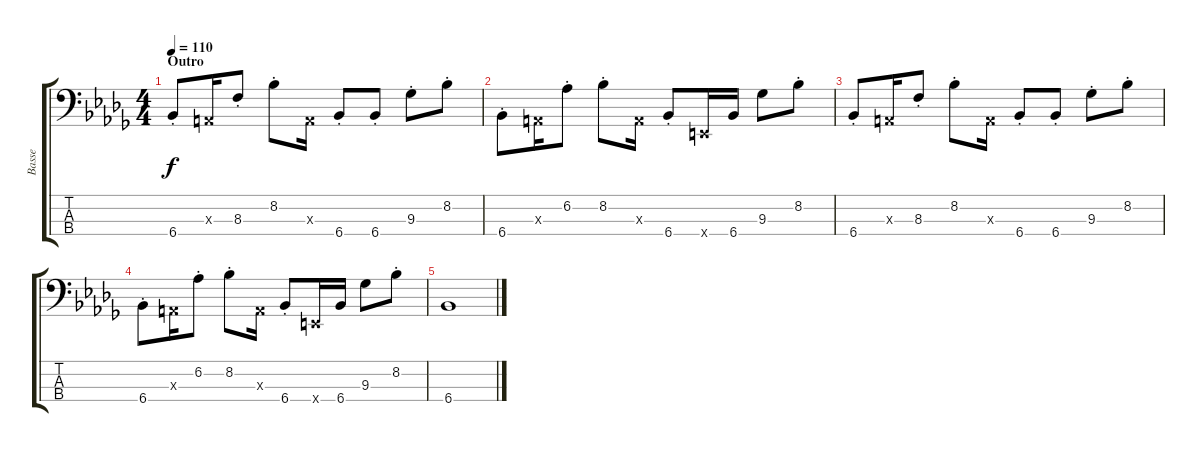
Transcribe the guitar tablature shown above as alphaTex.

\track ("Basse" "Basse") {instrument electricbassfinger}
\staff {score tabs}
\tuning (G2 D2 A1 E1) {hide}
\ts (4 4)
\section ("" "Outro")
\tempo 110
\clef f4
\ks bbminor
6.4{st}.8{dy f} 0.3{x}.16 8.3{st}.8 8.2{st}.8 0.3{x}.16 6.4{st}.8 6.4{st}.8 9.3{st}.8 8.2{st}.8 |
6.4{st}.8 0.3{x}.16 6.2{st}.8 8.2{st}.8 0.3{x}.16 6.4{st}.8 0.4{x}.16 6.4.16 9.3.8 8.2{st}.8 |
6.4{st}.8 0.3{x}.16 8.3{st}.8 8.2{st}.8 0.3{x}.16 6.4{st}.8 6.4{st}.8 9.3{st}.8 8.2{st}.8 |
6.4{st}.8 0.3{x}.16 6.2{st}.8 8.2{st}.8 0.3{x}.16 6.4{st}.8 0.4{x}.16 6.4.16 9.3.8 8.2{st}.8 |
6.4.1
